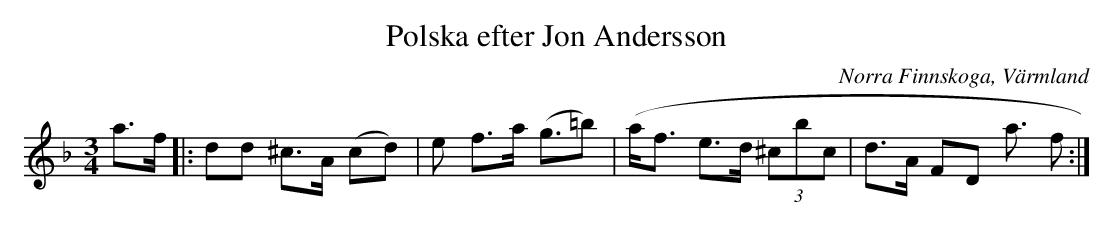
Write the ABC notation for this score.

X:1
T:Polska efter Jon Andersson
O:Norra Finnskoga, Värmland
M:3/4
L:1/8
K:Dm
a3/2f/2|:dd ^c3/2A/2 (cd)|e f3/2a/2 (g3/2=b)| (a/2f3/2 e3/2d/2 (3^cbc|d3/2A/2 FD a3/2 f :|
